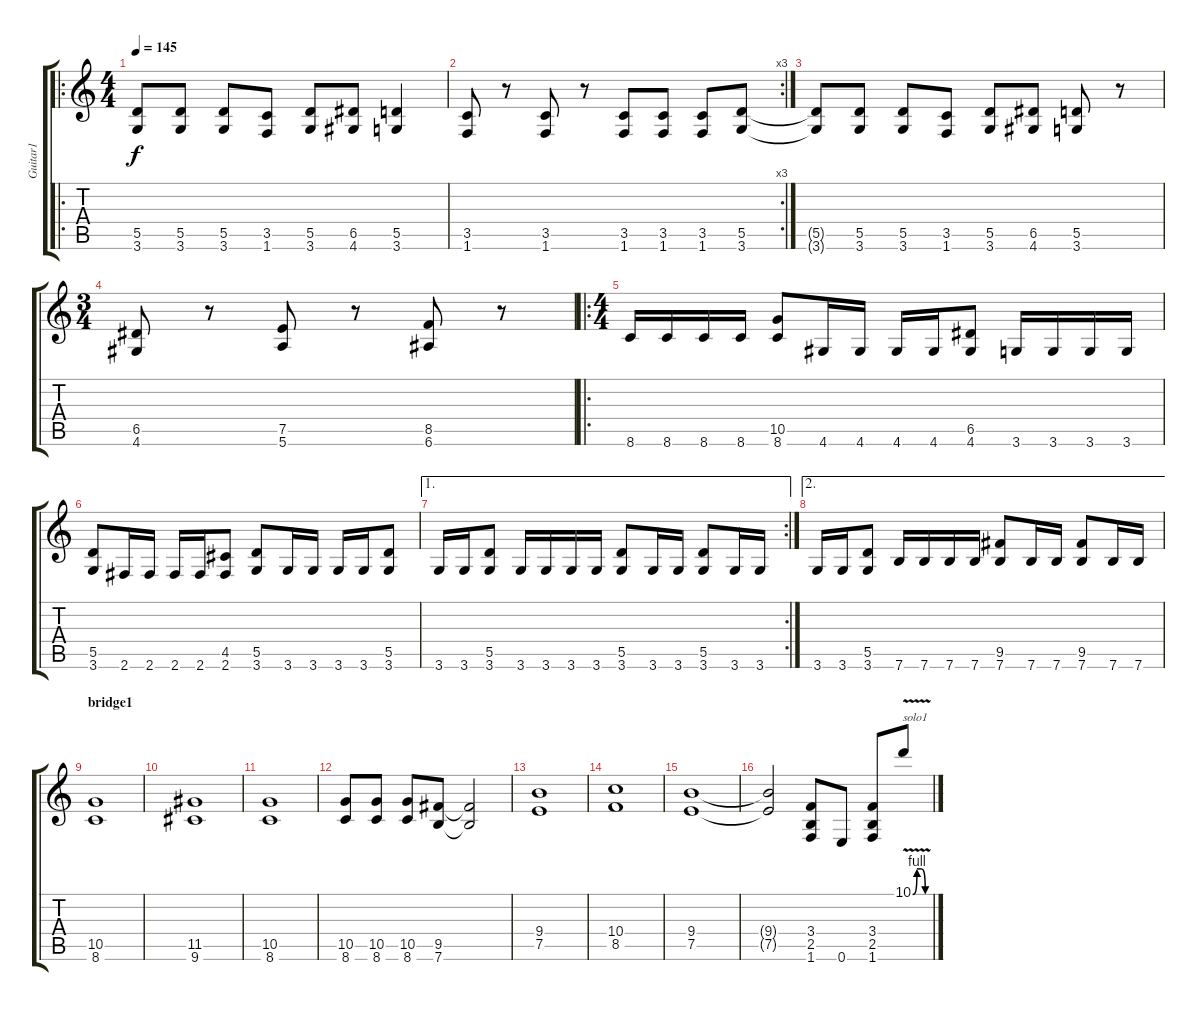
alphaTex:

\track ("Guitar1" "Guitar1") {instrument distortionguitar}
\staff {score tabs}
\tuning (E4 B3 G3 D3 A2 E2) {hide}
\ro
\ts (4 4)
\tempo 145
\clef g2
\ks c
(5.5{t} 3.6{t}).8{dy f} (5.5 3.6).8 (5.5 3.6).8 (3.5 1.6).8 (5.5 3.6).8 (6.5 4.6).8 (5.5 3.6).4 |
\rc 3
(3.5 1.6).8 r.8 (3.5 1.6).8 r.8 (3.5 1.6).8 (3.5 1.6).8 (3.5 1.6).8 (5.5 3.6).8 |
(5.5{t} 3.6{t}).8 (5.5 3.6).8 (5.5 3.6).8 (3.5 1.6).8 (5.5 3.6).8 (6.5 4.6).8 (5.5 3.6).8 r.8 |
\ts (3 4)
(6.5 4.6).8 r.8 (7.5 5.6).8 r.8 (8.5 6.6).8 r.8 |
\ro
\ts (4 4)
8.6.16 8.6.16 8.6.16 8.6.16 (10.5 8.6).8 4.6.16 4.6.16 4.6.16 4.6.16 (6.5 4.6).8 3.6.16 3.6.16 3.6.16 3.6.16 |
(5.5 3.6).8 2.6.16 2.6.16 2.6.16 2.6.16 (4.5 2.6).8 (5.5 3.6).8 3.6.16 3.6.16 3.6.16 3.6.16 (5.5 3.6).8 |
\ae 1
\rc 2
3.6.16 3.6.16 (5.5 3.6).8 3.6.16 3.6.16 3.6.16 3.6.16 (5.5 3.6).8 3.6.16 3.6.16 (5.5 3.6).8 3.6.16 3.6.16 |
\ae 2
3.6.16 3.6.16 (5.5 3.6).8 7.6.16 7.6.16 7.6.16 7.6.16 (9.5 7.6).8 7.6.16 7.6.16 (9.5 7.6).8 7.6.16 7.6.16 |
\section ("" "bridge1")
(10.5 8.6).1 |
(11.5 9.6).1 |
(10.5 8.6).1 |
(10.5 8.6).8 (10.5 8.6).8 (10.5 8.6).8 (9.5 7.6).8 (9.5{t} 7.6{t}).2 |
(9.4 7.5).1 |
(10.4 8.5).1 |
(9.4 7.5).1 |
(9.4{t} 7.5{t}).2 (3.4 2.5 1.6).8 0.6.8 (3.4 2.5 1.6).8 10.1{be (custom 0 0 15 4 30 4 45 0 60 0) v}.8{txt "solo1"}
